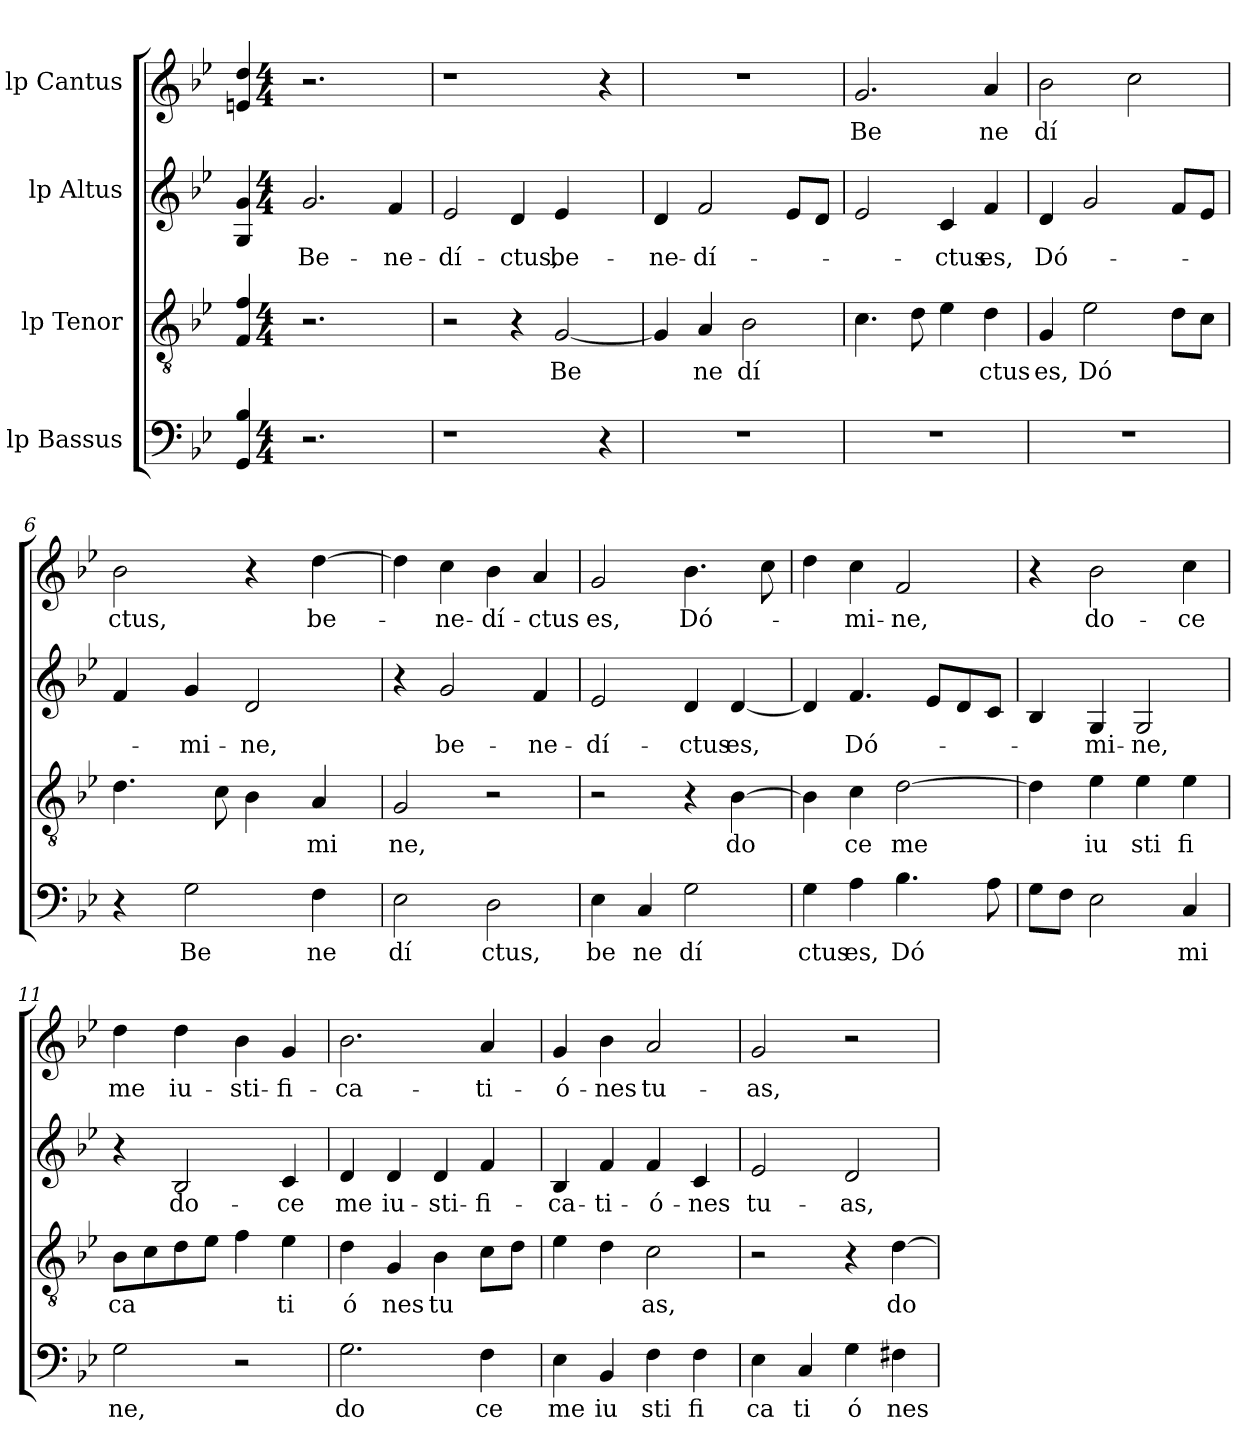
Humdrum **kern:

**kern	**text	**kern	**text	**kern	**text	**kern	**text
*part4	*part4	*part3	*part3	*part2	*part2	*part1	*part1
*staff4	*staff4	*staff3	*staff3	*staff2	*staff2	*staff1	*staff1
*I"lp Bassus	*	*I"lp Tenor	*	*I"lp Altus	*	*I"lp Cantus	*
!!LO:PB:g=z
*stria5	*	*stria5	*	*stria5	*	*stria5	*
*clefF4	*	*clefGv2	*	*clefG2	*	*clefG2	*
*k[b-e-]	*	*k[b-e-]	*	*k[b-e-]	*	*k[b-e-]	*
*B-:	*	*B-:	*	*B-:	*	*B-:	*
=1	=1	=1	=1	=1	=1	=1	=1
4B-/ 4GG/	.	4f/ 4F/	.	4g/ 4G/	.	4dd/ 4en/	.
*M4/4	*	*M4/4	*	*M4/4	*	*M4/4	*
*met(c)	*	*met(c)	*	*met(c)	*	*met(c)	*
!	!	!	!	!	!LO:LY:b:cj	!	!
2.r	.	2.r	.	2.g/	Be-	2.r	.
!	!	!	!	!	!LO:LY:b:cj	!	!
4ryy	.	4ryy	.	4f/	-ne-	4ryy	.
=2	=2	=2	=2	=2	=2	=2	=2
!	!	!	!	!	!LO:LY:b:cj	!	!
1r	.	2r	.	2e-/	-dí-	1r	.
!	!	!	!	!	!LO:LY:b:cj	!	!
.	.	4r	.	4d/	-ctus,	.	.
!	!	!	!LO:LY:b:cj	!	!LO:LY:b:cj	!	!
.	.	[<2G/	Be	4e-/	be-	.	.
4r	.	.	.	4ryy	.	4r	.
=3	=3	=3	=3	=3	=3	=3	=3
!	!	!	!	!	!LO:LY:b:cj	!	!
1r	.	4G/]	.	4d/	-ne-	1r	.
!	!	!	!LO:LY:b:cj	!	!LO:LY:b:cj	!	!
.	.	4A/	ne	2f/	-dí-	.	.
!	!	!	!LO:LY:b:cj	!	!	!	!
.	.	2B-\	dí	.	.	.	.
.	.	.	.	8e-/L	.	.	.
.	.	.	.	8d/J	.	.	.
=4	=4	=4	=4	=4	=4	=4	=4
!	!	!	!	!	!	!	!LO:LY:b:cj
1r	.	4.c\	.	2e-/	.	2.g/	Be
.	.	8d\	.	.	.	.	.
!	!	!	!	!	!LO:LY:b:cj	!	!
.	.	4e-\	.	4c/	-ctus	.	.
!	!	!	!LO:LY:b:cj	!	!LO:LY:b:cj	!	!LO:LY:b:cj
.	.	4d\	ctus	4f/	es,	4a/	ne
=5	=5	=5	=5	=5	=5	=5	=5
!	!	!	!LO:LY:b:cj	!	!LO:LY:b:cj	!	!LO:LY:b:cj
1r	.	4G/	es,	4d/	Dó-	2b-\	dí
!	!	!	!LO:LY:b:cj	!	!	!	!
.	.	2e-\	Dó	2g/	.	.	.
.	.	.	.	.	.	2cc\	.
.	.	8d\L	.	8f/L	.	.	.
.	.	8c\J	.	8e-/J	.	.	.
!!LO:LB:g=z
=6	=6	=6	=6	=6	=6	=6	=6
!	!	!	!	!	!	!	!LO:LY:b:cj
*	*	*^	*	*	*	*	*
*	*	*	*^	*	*	*	*	*
4r	.	4.d\	32ryy	16ryy	.	4f/	.	2b-\	ctus,
.	.	.	2ryy	.	.	.	.	.	.
.	.	.	.	64ryy	.	.	.	.	.
.	.	.	.	2ryy	.	.	.	.	.
!	!LO:LY:b:cj	!	!	!	!	!	!LO:LY:b:cj	!	!
2G\	Be	.	.	.	.	4g/	-mi-	.	.
.	.	8c\	.	.	.	.	.	.	.
!	!	!	!	!	!	!	!LO:LY:b:cj	!	!
.	.	4B-\	.	.	.	2d/	-ne,	4r	.
.	.	.	4...ryy	.	.	.	.	.	.
.	.	.	.	4ryy	.	.	.	.	.
!	!LO:LY:b:cj	!	!	!	!LO:LY:b:cj	!	!	!	!LO:LY:b:cj
4F\	ne	4A/	.	.	mi	.	.	[>4dd\	be-
.	.	.	.	8ryy	.	.	.	.	.
.	.	.	.	32.ryy	.	.	.	.	.
=7	=7	=7	=7	=7	=7	=7	=7	=7	=7
!	!LO:LY:b:cj	!	!	!	!LO:LY:b:cj	!	!	!	!
*	*	*v	*v	*v	*	*	*	*	*
2E-\	dí	2G/	ne,	4r	.	4dd\]	.
!	!	!	!	!	!LO:LY:b:cj	!	!LO:LY:b:cj
.	.	.	.	2g/	be-	4cc\	-ne-
!	!LO:LY:b:cj	!	!	!	!	!	!LO:LY:b:cj
2D\	ctus,	2r	.	.	.	4b-\	-dí-
!	!	!	!	!	!LO:LY:b:cj	!	!LO:LY:b:cj
.	.	.	.	4f/	-ne-	4a/	-ctus
=8	=8	=8	=8	=8	=8	=8	=8
!	!LO:LY:b:cj	!	!	!	!LO:LY:b:cj	!	!LO:LY:b:cj
4E-\	be	2r	.	2e-/	-dí-	2g/	es,
!	!LO:LY:b:cj	!	!	!	!	!	!
4C/	ne	.	.	.	.	.	.
!	!LO:LY:b:cj	!	!	!	!LO:LY:b:cj	!	!LO:LY:b:cj
2G\	dí	4r	.	4d/	-ctus	4.b-\	Dó-
!	!	!	!LO:LY:b:cj	!	!LO:LY:b:cj	!	!
.	.	[>4B-\	do	[<4d/	es,	.	.
.	.	.	.	.	.	8cc\	.
=9	=9	=9	=9	=9	=9	=9	=9
!	!LO:LY:b:cj	!	!	!	!	!	!
4G\	ctus	4B-\]	.	4d/]	.	4dd\	.
!	!LO:LY:b:cj	!	!LO:LY:b:cj	!	!LO:LY:b:cj	!	!LO:LY:b:cj
4A\	es,	4c\	ce	4.f/	Dó-	4cc\	-mi-
!	!LO:LY:b:cj	!	!LO:LY:b:cj	!	!	!	!LO:LY:b:cj
4.B-\	Dó	[>2d\	me	.	.	2f/	-ne,
.	.	.	.	8e-/L	.	.	.
.	.	.	.	8d/	.	.	.
8A\	.	.	.	8c/J	.	.	.
=10	=10	=10	=10	=10	=10	=10	=10
8G\L	.	4d\]	.	4B-/	.	4r	.
8F\J	.	.	.	.	.	.	.
!	!	!	!LO:LY:b:cj	!	!LO:LY:b:cj	!	!LO:LY:b:cj
2E-\	.	4e-\	iu	4G/	-mi-	2b-\	do-
!	!	!	!LO:LY:b:cj	!	!LO:LY:b:cj	!	!
.	.	4e-\	sti	2G/	-ne,	.	.
!	!LO:LY:b:cj	!	!LO:LY:b:cj	!	!	!	!LO:LY:b:cj
4C/	mi	4e-\	fi	.	.	4cc\	-ce
!!LO:LB:g=z
=11	=11	=11	=11	=11	=11	=11	=11
!	!LO:LY:b:cj	!	!LO:LY:b:cj	!	!	!	!LO:LY:b:cj
2G\	ne,	8B-\L	ca	4r	.	4dd\	me
.	.	8c\	.	.	.	.	.
!	!	!	!	!	!LO:LY:b:cj	!	!LO:LY:b:cj
.	.	8d\	.	2B-/	do-	4dd\	iu-
.	.	8e-\J	.	.	.	.	.
!	!	!	!	!	!	!	!LO:LY:b:cj
2r	.	4f\	.	.	.	4b-\	-sti-
!	!	!	!LO:LY:b:cj	!	!LO:LY:b:cj	!	!LO:LY:b:cj
.	.	4e-\	ti	4c/	-ce	4g/	-fi-
=12	=12	=12	=12	=12	=12	=12	=12
!	!LO:LY:b:cj	!	!LO:LY:b:cj	!	!LO:LY:b:cj	!	!LO:LY:b:cj
2.G\	do	4d\	ó	4d/	me	2.b-\	-ca-
!	!	!	!LO:LY:b:cj	!	!LO:LY:b:cj	!	!
.	.	4G/	nes	4d/	iu-	.	.
!	!	!	!LO:LY:b:cj	!	!LO:LY:b:cj	!	!
.	.	4B-\	tu	4d/	-sti-	.	.
!	!LO:LY:b:cj	!	!	!	!LO:LY:b:cj	!	!LO:LY:b:cj
4F\	ce	8c\L	.	4f/	-fi-	4a/	-ti-
.	.	8d\J	.	.	.	.	.
=13	=13	=13	=13	=13	=13	=13	=13
!	!LO:LY:b:cj	!	!	!	!LO:LY:b:cj	!	!LO:LY:b:cj
4E-\	me	4e-\	.	4B-/	-ca-	4g/	-ó-
!	!LO:LY:b:cj	!	!	!	!LO:LY:b:cj	!	!LO:LY:b:cj
4BB-/	iu	4d\	.	4f/	-ti-	4b-\	-nes
!	!LO:LY:b:cj	!	!LO:LY:b:cj	!	!LO:LY:b:cj	!	!LO:LY:b:cj
4F\	sti	2c\	as,	4f/	-ó-	2a/	tu-
!	!LO:LY:b:cj	!	!	!	!LO:LY:b:cj	!	!
4F\	fi	.	.	4c/	-nes	.	.
=14	=14	=14	=14	=14	=14	=14	=14
!	!LO:LY:b:cj	!	!	!	!LO:LY:b:cj	!	!LO:LY:b:cj
4E-\	ca	2r	.	2e-/	tu-	2g/	-as,
!	!LO:LY:b:cj	!	!	!	!	!	!
4C/	ti	.	.	.	.	.	.
!	!LO:LY:b:cj	!	!	!	!LO:LY:b:cj	!	!
4G\	ó	4r	.	2d/	-as,	2r	.
!	!LO:LY:b:cj	!	!LO:LY:b:cj	!	!	!	!
4F#X\	nes	[>4d\	do	.	.	.	.
=	=	=	=	=	=	=	=
*-	*-	*-	*-	*-	*-	*-	*-
